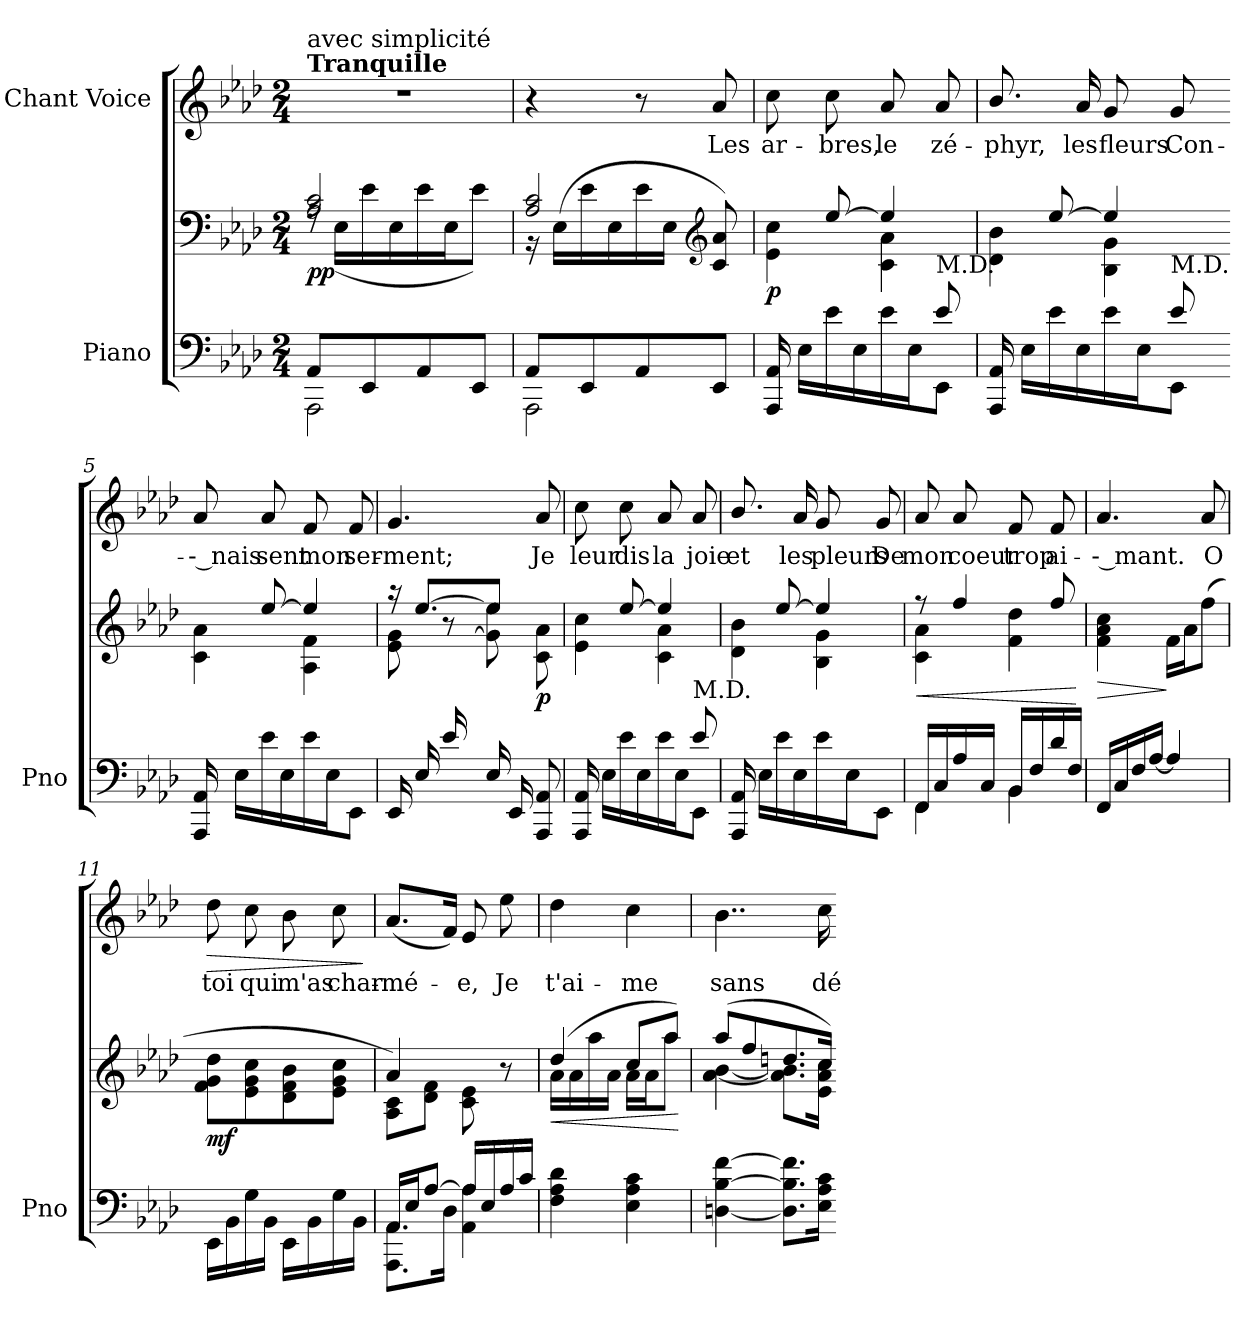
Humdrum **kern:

**kern	**kern	**dynam	**kern	**text	**dynam
*part2	*part2	*part2	*part1	*part1	*part1
*staff3	*staff2	*staff2/3	*staff1	*staff1	*staff1
*I"Piano	*	*	*I"Chant Voice	*	*
*I'Pno	*	*	*	*	*
*clefF4	*clefF4	*	*clefG2	*	*
*k[b-e-a-d-]	*k[b-e-a-d-]	*	*k[b-e-a-d-]	*	*
*M2/4	*M2/4	*	*M2/4	*	*
=1	=1	=1	=1	=1	=1
*^	*^	*	*	*	*
!	!	!	!	!	!LO:TX:a:B:t=Tranquille	!	!
!	!	!	!	!	!LO:TX:a:t=avec simplicité	!	!
!	!	!	!	!LO:DY:b	!	!	!
8AA-/L	2AAA-\	2A-/ 2c/	16rA	pp	2r	.	.
.	.	.	(>16E-\LL	.	.	.	.
8EE-/	.	.	16e-\	.	.	.	.
.	.	.	16E-\	.	.	.	.
8AA-/	.	.	16e-\	.	.	.	.
.	.	.	16E-\J	.	.	.	.
8EE-/J	.	.	8e-\J)	.	.	.	.
=2	=2	=2	=2	=2	=2	=2	=2
8AA-/L	2AAA-\	2A-/ 2c/	16r	.	4r	.	.
.	.	.	(>16E-\LL	.	.	.	.
8EE-/	.	.	16e-\	.	.	.	.
.	.	.	16E-\	.	.	.	.
8AA-/	.	.	16e-\	.	8r	.	.
.	.	.	16E-\JJ	.	.	.	.
*	*	*clefG2	*	*	*	*	*
!	!	!	!	!	!	!LO:LY:b	!
8EE-/J	.	.	8c/ 8a-/)	.	8a-/	Les	.
=3	=3	=3	=3	=3	=3	=3	=3
!	!	!	!	!LO:DY:b	!	!LO:LY:b	!
16AAA-/ 16AA-/	16rgyy	8rddyy	4e-\ 4cc\	p	8cc\	ar-	.
8.ryy	16E-\LL	.	.	.	.	.	.
!	!	!	!	!	!	!LO:LY:b	!
.	16e-\	[8ee-/	.	.	8cc\	-bres,	.
.	16E-\	.	.	.	.	.	.
!	!	!	!	!	!	!LO:LY:b	!
8ryy	16e-\	4ee-/]	4c\ 4a-\	.	8a-/	le	.
.	16E->\J	.	.	.	.	.	.
!LO:TX:a:t=M.D.	!	!	!	!	!	!	!
!	!	!	!	!	!	!LO:LY:b	!
8e-/	8EE->\J	.	.	.	8a-/	zé-	.
=4	=4	=4	=4	=4	=4	=4	=4
!	!	!	!	!	!	!LO:LY:b	!
16AAA-/ 16AA-/	16rgyy	8rddyy	4d-\ 4b-\	.	8.b-/	-phyr,	.
8.ryy	16E-\LL	.	.	.	.	.	.
.	16e-\	[8ee-/	.	.	.	.	.
!	!	!	!	!	!	!LO:LY:b	!
.	16E-\	.	.	.	16a-/	les	.
!	!	!	!	!	!	!LO:LY:b	!
8ryy	16e-\	4ee-/]	4B-\ 4g\	.	8g/	fleurs	.
.	16E->\J	.	.	.	.	.	.
!LO:TX:a:t=M.D.	!	!	!	!	!	!	!
!	!	!	!	!	!	!LO:LY:b	!
8e-/	8EE->\J	.	.	.	8g/	Con-	.
!!LO:LB:g=z
=5-	=5-	=5-	=5-	=5-	=5-	=5-	=5-
!	!	!	!	!	!	!LO:LY:b	!
*v	*v	*	*	*	*	*	*
16AAA-/ 16AA-/	8rddyy	4c\ 4a-\	.	8a-/	-- nais-	.
16E-\LL	.	.	.	.	.	.
!	!	!	!	!	!LO:LY:b	!
16e-\	[8ee-/	.	.	8a-/	-sent	.
16E-\	.	.	.	.	.	.
!	!	!	!	!	!LO:LY:b	!
16e-\	4ee-/]	4A-\ 4f\	.	8f/	mon	.
16E-\J	.	.	.	.	.	.
!	!	!	!	!	!LO:LY:b	!
8EE-\J	.	.	.	8f/	ser-	.
=6	=6	=6	=6	=6	=6	=6
*	*	*^	*	*	*	*
!	!	!	!	!	!	!LO:LY:b	!
(<16EE->/LL	16r	8e-\ 8g\	8.ryy	.	4.g/	-ment;	.
16E->/	[8.ee-/L	.	.	.	.	.	.
16e->/	.	8r	.	.	.	.	.
16ryy	.	.	[16g\JJ)	.	.	.	.
16E->/LL	8ee-/J]	8g\] 8ee-\	4ryy	.	.	.	.
16EE->/J	.	.	.	.	.	.	.
!	!	!	!	!LO:DY:b	!	!LO:LY:b	!
8AAA-/ 8AA-/J	8ryy	8c\ 8a-\	.	p	8a-/	Je	.
*	*	*v	*v	*	*	*	*
=7	=7	=7	=7	=7	=7	=7
*^	*	*	*	*	*	*
!	!	!	!	!	!	!LO:LY:b	!
16AAA-/ 16AA-/	16rgyy	8rddyy	4e-\ 4cc\	.	8cc\	leur	.
8.ryy	16E-\LL	.	.	.	.	.	.
!	!	!	!	!	!	!LO:LY:b	!
.	16e-\	[8ee-/	.	.	8cc\	dis	.
.	16E-\	.	.	.	.	.	.
!	!	!	!	!	!	!LO:LY:b	!
8ryy	16e-\	4ee-/]	4c\ 4a-\	.	8a-/	la	.
.	16E-\J	.	.	.	.	.	.
!LO:TX:a:t=M.D.	!	!	!	!	!	!	!
!	!	!	!	!	!	!LO:LY:b	!
8e-/	8EE-\J	.	.	.	8a-/	joie	.
=8	=8	=8	=8	=8	=8	=8	=8
!	!	!	!	!	!	!LO:LY:b	!
*v	*v	*	*	*	*	*	*
16AAA-/ 16AA-/	8rddyy	4d-\ 4b-\	.	8.b-/	et	.
16E-\LL	.	.	.	.	.	.
16e-\	[8ee-/	.	.	.	.	.
!	!	!	!	!	!LO:LY:b	!
16E-\	.	.	.	16a-/	les	.
!	!	!	!	!	!LO:LY:b	!
16e-\	4ee-/]	4B-\ 4g\	.	8g/	pleurs	.
16E-\J	.	.	.	.	.	.
!	!	!	!	!	!LO:LY:b	!
8EE-\J	.	.	.	8g/	De	.
=9	=9	=9	=9	=9	=9	=9
*^	*	*	*	*	*	*
!	!	!	!	!LO:HP:b	!	!LO:LY:b	!
16FF/LL	4FF\	8r	4c\ 4a-\	<	8a-/	mon	.
16C/	.	.	.	.	.	.	.
!	!	!	!	!	!	!LO:LY:b	!
16A-/	.	4ff/	.	.	8a-/	coeur	.
16C/JJ	.	.	.	.	.	.	.
!	!	!	!	!	!	!LO:LY:b	!
16BB-/LL	4BB-\	.	4f\ 4dd-\	.	8f/	trop	.
16F/	.	.	.	.	.	.	.
!	!	!	!	!	!	!LO:LY:b	!
16d-/	.	8ff/	.	.	8f/	ai-	.
16F/JJ	.	.	.	.	.	.	.
*v	*v	*	*	*	*	*	*
*	*v	*v	*	*	*	*
.	.	[	.	.	.
!!LO:LB:g=z
=10	=10	=10	=10	=10	=10
!	!	!LO:HP:b	!	!LO:LY:b	!
(>16FF/LL	4f\ 4a-\ 4cc\	>	4.a-/	-- mant.	.
16C/	.	.	.	.	.
16F/	.	.	.	.	.
[16A-/JJ	.	.	.	.	.
4A-/]	16f\LL	]	.	.	.
.	16a-\J	.	.	.	.
!	!	!	!	!LO:LY:b	!
.	(8ff\J	.	8a-/	O	.
=11	=11	=11	=11	=11	=11
!	!	!LO:DY:b	!	!LO:LY:b	!LO:HP:b
16EE-\LL	8f\ 8g\ 8dd-\L	mf	8dd-\	toi	>
16BB-\	.	.	.	.	.
!	!	!	!	!LO:LY:b	!
16G\	8e-\ 8g\ 8cc\	.	8cc\	qui	.
16BB-\JJ	.	.	.	.	.
!	!	!	!	!LO:LY:b	!
16EE-\LL	8d-\ 8f\ 8b-\	.	8b-\	m'as	.
16BB-\	.	.	.	.	.
!	!	!	!	!LO:LY:b	!
16G\	8e-\ 8g\ 8cc\J	.	8cc\	char-	.
16BB-\JJ	.	.	.	.	.
.	.	.	.	.	]
=12	=12	=12	=12	=12	=12
*^	*^	*	*	*	*
!	!	!	!	!	!	!LO:LY:b	!
16AA-/LL	8.AAA-\ 8.AA-\L	4a-/)	8A-\ 8c\L	.	(<8.a-/L	-mé-	.
16E-/J	.	.	.	.	.	.	.
[8A-/J	.	.	8d-\ 8f\J	.	.	.	.
.	16D-\Jk	.	.	.	16f/Jk)	.	.
!	!	!	!	!	!	!LO:LY:b	!
16A-/LL]	4AA-\ 4A-\	4ryy	8c\ 8e-\	.	8e-/	-e,	.
16E-/	.	.	.	.	.	.	.
!	!	!	!	!	!	!LO:LY:b	!
16A-/	.	.	8r	.	8ee-\	Je	.
16c/JJ	.	.	.	.	.	.	.
*v	*v	*	*	*	*	*	*
=13	=13	=13	=13	=13	=13	=13
!	!	!	!LO:HP:b	!	!LO:LY:b	!
4F\ 4A-\ 4d-\	(>4dd-/	16a-\LL	<	4dd-\	t'ai-	.
.	.	16a-\	.	.	.	.
.	.	16aa-\	.	.	.	.
.	.	16a-\JJ	.	.	.	.
!	!	!	!	!	!LO:LY:b	!
4E-\ 4A-\ 4c\	8cc/L	16a-\LL	.	4cc\	-me	.
.	.	16a-\J	.	.	.	.
.	8aa-/J)	8aa-\J	.	.	.	.
*	*v	*v	*	*	*	*
.	.	[	.	.	.
=14	=14	=14	=14	=14	=14
*	*^	*	*	*	*
!	!	!	!	!	!LO:LY:b	!
[4Dn\ [4B-\ [4f\	(>8aa-/L	[4a-\ [4b-\	.	4..b-\	sans	.
.	8ff/	.	.	.	.	.
8.D\] 8.B-\] 8.f\]L	8.ddn/	8.a-\] 8.b-\]L	.	.	.	.
!	!	!	!	!	!LO:LY:b	!
16E-\ 16A-\ 16c\Jk	16cc/Jk)	16e-\ 16a-\ 16cc\Jk	.	16cc\	dé-	.
*	*v	*v	*	*	*	*
=-	=-	=-	=-	=-	=-
*-	*-	*-	*-	*-	*-
